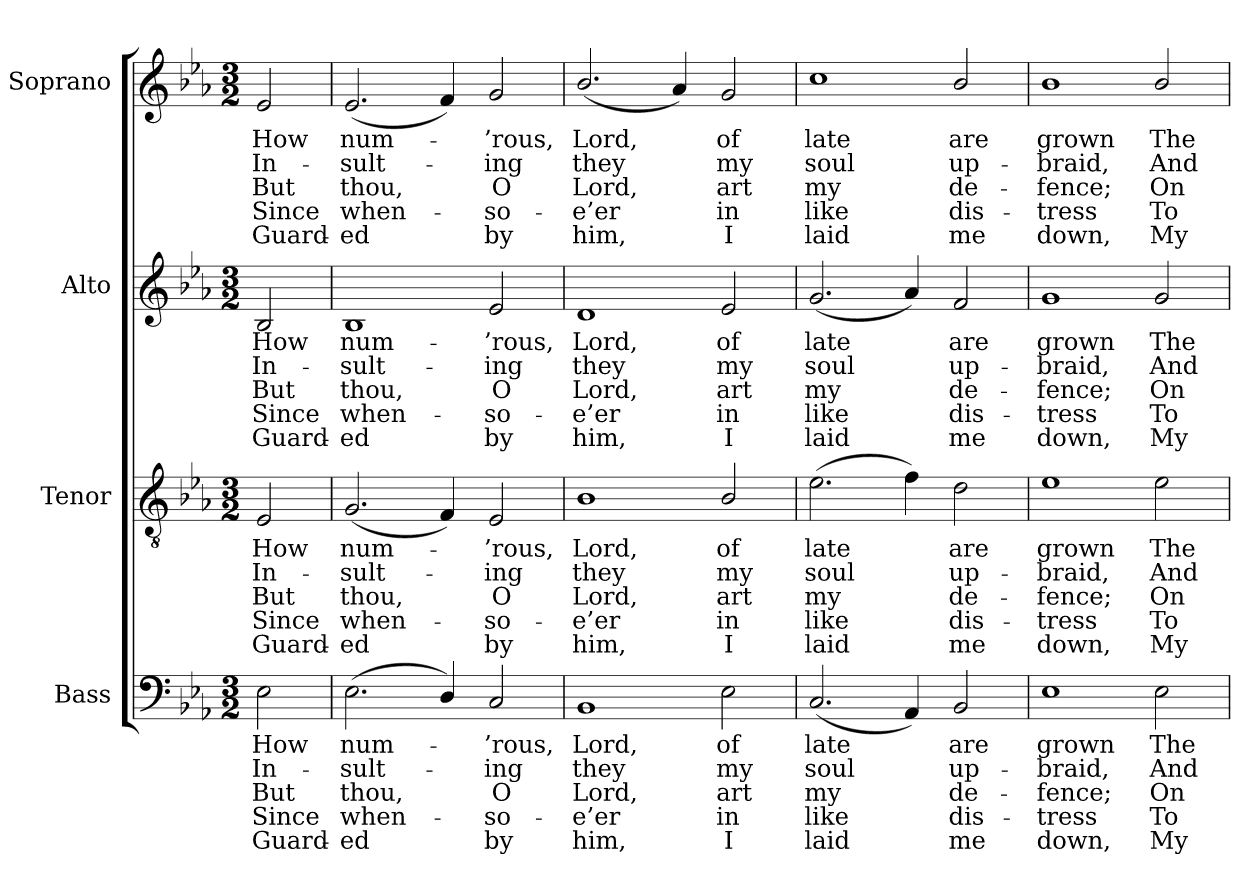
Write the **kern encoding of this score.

**kern	**text	**text	**text	**text	**text	**kern	**text	**text	**text	**text	**text	**kern	**text	**text	**text	**text	**text	**kern	**text	**text	**text	**text	**text
*part4	*part4	*part4	*part4	*part4	*part4	*part3	*part3	*part3	*part3	*part3	*part3	*part2	*part2	*part2	*part2	*part2	*part2	*part1	*part1	*part1	*part1	*part1	*part1
*staff4	*staff4	*staff4	*staff4	*staff4	*staff4	*staff3	*staff3	*staff3	*staff3	*staff3	*staff3	*staff2	*staff2	*staff2	*staff2	*staff2	*staff2	*staff1	*staff1	*staff1	*staff1	*staff1	*staff1
*I"Bass	*	*	*	*	*	*I"Tenor	*	*	*	*	*	*I"Alto	*	*	*	*	*	*I"Soprano	*	*	*	*	*
*I'B.	*	*	*	*	*	*I'T.	*	*	*	*	*	*I'A.	*	*	*	*	*	*I'S.	*	*	*	*	*
!!LO:PB:g=z
*clefF4	*	*	*	*	*	*clefGv2	*	*	*	*	*	*clefG2	*	*	*	*	*	*clefG2	*	*	*	*	*
*	*	*	*	*	*	*ITrd7c12	*	*	*	*	*	*	*	*	*	*	*	*	*	*	*	*	*
*k[b-e-a-]	*	*	*	*	*	*k[b-e-a-]	*	*	*	*	*	*k[b-e-a-]	*	*	*	*	*	*k[b-e-a-]	*	*	*	*	*
*E-:	*	*	*	*	*	*E-:	*	*	*	*	*	*E-:	*	*	*	*	*	*E-:	*	*	*	*	*
*M3/2	*	*	*	*	*	*M3/2	*	*	*	*	*	*M3/2	*	*	*	*	*	*M3/2	*	*	*	*	*
=	=	=	=	=	=	=	=	=	=	=	=	=	=	=	=	=	=	=	=	=	=	=	=
!	!LO:LY:b:color=#000000	!LO:LY:b:color=#000000	!LO:LY:b:color=#000000	!LO:LY:b:color=#000000	!LO:LY:b:color=#000000	!	!	!	!	!	!	!	!	!	!	!	!	!	!	!	!	!	!
!	!	!	!	!	!	!	!LO:LY:b:color=#000000	!LO:LY:b:color=#000000	!LO:LY:b:color=#000000	!LO:LY:b:color=#000000	!LO:LY:b:color=#000000	!	!	!	!	!	!	!	!	!	!	!	!
!	!	!	!	!	!	!	!	!	!	!	!	!	!LO:LY:b:color=#000000	!LO:LY:b:color=#000000	!LO:LY:b:color=#000000	!LO:LY:b:color=#000000	!LO:LY:b:color=#000000	!	!	!	!	!	!
!	!	!	!	!	!	!	!	!	!	!	!	!	!	!	!	!	!	!	!LO:LY:b:color=#000000	!LO:LY:b:color=#000000	!LO:LY:b:color=#000000	!LO:LY:b:color=#000000	!LO:LY:b:color=#000000
2E-i\	How	In-	But	Since	Guard-	2EE-i/	How	In-	But	Since	Guard-	2B-i/	How	In-	But	Since	Guard-	2e-i/	How	In-	But	Since	Guard-
=1	=1	=1	=1	=1	=1	=1	=1	=1	=1	=1	=1	=1	=1	=1	=1	=1	=1	=1	=1	=1	=1	=1	=1
!	!LO:LY:b:color=#000000	!LO:LY:b:color=#000000	!LO:LY:b:color=#000000	!LO:LY:b:color=#000000	!LO:LY:b:color=#000000	!	!	!	!	!	!	!	!	!	!	!	!	!	!	!	!	!	!
!	!	!	!	!	!	!	!LO:LY:b:color=#000000	!LO:LY:b:color=#000000	!LO:LY:b:color=#000000	!LO:LY:b:color=#000000	!LO:LY:b:color=#000000	!	!	!	!	!	!	!	!	!	!	!	!
!	!	!	!	!	!	!	!	!	!	!	!	!	!LO:LY:b:color=#000000	!LO:LY:b:color=#000000	!LO:LY:b:color=#000000	!LO:LY:b:color=#000000	!LO:LY:b:color=#000000	!	!	!	!	!	!
!	!	!	!	!	!	!	!	!	!	!	!	!	!	!	!	!	!	!	!LO:LY:b:color=#000000	!LO:LY:b:color=#000000	!LO:LY:b:color=#000000	!LO:LY:b:color=#000000	!LO:LY:b:color=#000000
(2.E-i\	num-	-sult-	-thou,	when-	-ed	(2.GGi/	num-	-sult-	-thou,	when-	-ed	1B-i	num-	-sult-	-thou,	when-	-ed	(2.e-i/	num-	-sult-	-thou,	when-	-ed
4Di/)	.	.	.	.	.	4FFi/)	.	.	.	.	.	.	.	.	.	.	.	4fi/)	.	.	.	.	.
!	!LO:LY:b:color=#000000	!LO:LY:b:color=#000000	!LO:LY:b:color=#000000	!LO:LY:b:color=#000000	!LO:LY:b:color=#000000	!	!	!	!	!	!	!	!	!	!	!	!	!	!	!	!	!	!
!	!	!	!	!	!	!	!LO:LY:b:color=#000000	!LO:LY:b:color=#000000	!LO:LY:b:color=#000000	!LO:LY:b:color=#000000	!LO:LY:b:color=#000000	!	!	!	!	!	!	!	!	!	!	!	!
!	!	!	!	!	!	!	!	!	!	!	!	!	!LO:LY:b:color=#000000	!LO:LY:b:color=#000000	!LO:LY:b:color=#000000	!LO:LY:b:color=#000000	!LO:LY:b:color=#000000	!	!	!	!	!	!
!	!	!	!	!	!	!	!	!	!	!	!	!	!	!	!	!	!	!	!LO:LY:b:color=#000000	!LO:LY:b:color=#000000	!LO:LY:b:color=#000000	!LO:LY:b:color=#000000	!LO:LY:b:color=#000000
2Ci/	-’rous,	-ing	O	so-	-by	2EE-i/	-’rous,	-ing	O	so-	-by	2e-i/	-’rous,	-ing	O	so-	-by	2gi/	-’rous,	-ing	O	so-	-by
=2	=2	=2	=2	=2	=2	=2	=2	=2	=2	=2	=2	=2	=2	=2	=2	=2	=2	=2	=2	=2	=2	=2	=2
!	!LO:LY:b:color=#000000	!LO:LY:b:color=#000000	!LO:LY:b:color=#000000	!LO:LY:b:color=#000000	!LO:LY:b:color=#000000	!	!	!	!	!	!	!	!	!	!	!	!	!	!	!	!	!	!
!	!	!	!	!	!	!	!LO:LY:b:color=#000000	!LO:LY:b:color=#000000	!LO:LY:b:color=#000000	!LO:LY:b:color=#000000	!LO:LY:b:color=#000000	!	!	!	!	!	!	!	!	!	!	!	!
!	!	!	!	!	!	!	!	!	!	!	!	!	!LO:LY:b:color=#000000	!LO:LY:b:color=#000000	!LO:LY:b:color=#000000	!LO:LY:b:color=#000000	!LO:LY:b:color=#000000	!	!	!	!	!	!
!	!	!	!	!	!	!	!	!	!	!	!	!	!	!	!	!	!	!	!LO:LY:b:color=#000000	!LO:LY:b:color=#000000	!LO:LY:b:color=#000000	!LO:LY:b:color=#000000	!LO:LY:b:color=#000000
1BB-i	Lord,	they	Lord,	e’er	him,	1BB-i	Lord,	they	Lord,	e’er	him,	1di	Lord,	they	Lord,	e’er	him,	(2.b-i/	Lord,	they	Lord,	e’er	him,
.	.	.	.	.	.	.	.	.	.	.	.	.	.	.	.	.	.	4a-i/)	.	.	.	.	.
!	!LO:LY:b:color=#000000	!LO:LY:b:color=#000000	!LO:LY:b:color=#000000	!LO:LY:b:color=#000000	!LO:LY:b:color=#000000	!	!	!	!	!	!	!	!	!	!	!	!	!	!	!	!	!	!
!	!	!	!	!	!	!	!LO:LY:b:color=#000000	!LO:LY:b:color=#000000	!LO:LY:b:color=#000000	!LO:LY:b:color=#000000	!LO:LY:b:color=#000000	!	!	!	!	!	!	!	!	!	!	!	!
!	!	!	!	!	!	!	!	!	!	!	!	!	!LO:LY:b:color=#000000	!LO:LY:b:color=#000000	!LO:LY:b:color=#000000	!LO:LY:b:color=#000000	!LO:LY:b:color=#000000	!	!	!	!	!	!
!	!	!	!	!	!	!	!	!	!	!	!	!	!	!	!	!	!	!	!LO:LY:b:color=#000000	!LO:LY:b:color=#000000	!LO:LY:b:color=#000000	!LO:LY:b:color=#000000	!LO:LY:b:color=#000000
2E-i\	of	my	art	in	I	2BB-i/	of	my	art	in	I	2e-i/	of	my	art	in	I	2gi/	of	my	art	in	I
=3	=3	=3	=3	=3	=3	=3	=3	=3	=3	=3	=3	=3	=3	=3	=3	=3	=3	=3	=3	=3	=3	=3	=3
!	!LO:LY:b:color=#000000	!LO:LY:b:color=#000000	!LO:LY:b:color=#000000	!LO:LY:b:color=#000000	!LO:LY:b:color=#000000	!	!	!	!	!	!	!	!	!	!	!	!	!	!	!	!	!	!
!	!	!	!	!	!	!	!LO:LY:b:color=#000000	!LO:LY:b:color=#000000	!LO:LY:b:color=#000000	!LO:LY:b:color=#000000	!LO:LY:b:color=#000000	!	!	!	!	!	!	!	!	!	!	!	!
!	!	!	!	!	!	!	!	!	!	!	!	!	!LO:LY:b:color=#000000	!LO:LY:b:color=#000000	!LO:LY:b:color=#000000	!LO:LY:b:color=#000000	!LO:LY:b:color=#000000	!	!	!	!	!	!
!	!	!	!	!	!	!	!	!	!	!	!	!	!	!	!	!	!	!	!LO:LY:b:color=#000000	!LO:LY:b:color=#000000	!LO:LY:b:color=#000000	!LO:LY:b:color=#000000	!LO:LY:b:color=#000000
(2.Ci/	late	soul	my	like	laid	(2.E-i\	late	soul	my	like	laid	(2.gi/	late	soul	my	like	laid	1cci	late	soul	my	like	laid
4AA-i/)	.	.	.	.	.	4Fi\)	.	.	.	.	.	4a-i/)	.	.	.	.	.	.	.	.	.	.	.
!	!LO:LY:b:color=#000000	!LO:LY:b:color=#000000	!LO:LY:b:color=#000000	!LO:LY:b:color=#000000	!LO:LY:b:color=#000000	!	!	!	!	!	!	!	!	!	!	!	!	!	!	!	!	!	!
!	!	!	!	!	!	!	!LO:LY:b:color=#000000	!LO:LY:b:color=#000000	!LO:LY:b:color=#000000	!LO:LY:b:color=#000000	!LO:LY:b:color=#000000	!	!	!	!	!	!	!	!	!	!	!	!
!	!	!	!	!	!	!	!	!	!	!	!	!	!LO:LY:b:color=#000000	!LO:LY:b:color=#000000	!LO:LY:b:color=#000000	!LO:LY:b:color=#000000	!LO:LY:b:color=#000000	!	!	!	!	!	!
!	!	!	!	!	!	!	!	!	!	!	!	!	!	!	!	!	!	!	!LO:LY:b:color=#000000	!LO:LY:b:color=#000000	!LO:LY:b:color=#000000	!LO:LY:b:color=#000000	!LO:LY:b:color=#000000
2BB-i/	are	up-	de-	-dis-	-me	2Di\	are	up-	de-	-dis-	-me	2fi/	are	up-	de-	-dis-	-me	2b-i/	are	up-	de-	-dis-	-me
=4	=4	=4	=4	=4	=4	=4	=4	=4	=4	=4	=4	=4	=4	=4	=4	=4	=4	=4	=4	=4	=4	=4	=4
!	!LO:LY:b:color=#000000	!LO:LY:b:color=#000000	!LO:LY:b:color=#000000	!LO:LY:b:color=#000000	!LO:LY:b:color=#000000	!	!	!	!	!	!	!	!	!	!	!	!	!	!	!	!	!	!
!	!	!	!	!	!	!	!LO:LY:b:color=#000000	!LO:LY:b:color=#000000	!LO:LY:b:color=#000000	!LO:LY:b:color=#000000	!LO:LY:b:color=#000000	!	!	!	!	!	!	!	!	!	!	!	!
!	!	!	!	!	!	!	!	!	!	!	!	!	!LO:LY:b:color=#000000	!LO:LY:b:color=#000000	!LO:LY:b:color=#000000	!LO:LY:b:color=#000000	!LO:LY:b:color=#000000	!	!	!	!	!	!
!	!	!	!	!	!	!	!	!	!	!	!	!	!	!	!	!	!	!	!LO:LY:b:color=#000000	!LO:LY:b:color=#000000	!LO:LY:b:color=#000000	!LO:LY:b:color=#000000	!LO:LY:b:color=#000000
1E-i	grown	-braid,	fence;	tress	down,	1E-i	grown	-braid,	fence;	tress	down,	1gi	grown	-braid,	fence;	tress	down,	1b-i	grown	-braid,	fence;	tress	down,
!	!LO:LY:b:color=#000000	!LO:LY:b:color=#000000	!LO:LY:b:color=#000000	!LO:LY:b:color=#000000	!LO:LY:b:color=#000000	!	!	!	!	!	!	!	!	!	!	!	!	!	!	!	!	!	!
!	!	!	!	!	!	!	!LO:LY:b:color=#000000	!LO:LY:b:color=#000000	!LO:LY:b:color=#000000	!LO:LY:b:color=#000000	!LO:LY:b:color=#000000	!	!	!	!	!	!	!	!	!	!	!	!
!	!	!	!	!	!	!	!	!	!	!	!	!	!LO:LY:b:color=#000000	!LO:LY:b:color=#000000	!LO:LY:b:color=#000000	!LO:LY:b:color=#000000	!LO:LY:b:color=#000000	!	!	!	!	!	!
!	!	!	!	!	!	!	!	!	!	!	!	!	!	!	!	!	!	!	!LO:LY:b:color=#000000	!LO:LY:b:color=#000000	!LO:LY:b:color=#000000	!LO:LY:b:color=#000000	!LO:LY:b:color=#000000
2E-i\	The	And	On	To	My	2E-i\	The	And	On	To	My	2gi/	The	And	On	To	My	2b-i/	The	And	On	To	My
=	=	=	=	=	=	=	=	=	=	=	=	=	=	=	=	=	=	=	=	=	=	=	=
*-	*-	*-	*-	*-	*-	*-	*-	*-	*-	*-	*-	*-	*-	*-	*-	*-	*-	*-	*-	*-	*-	*-	*-
